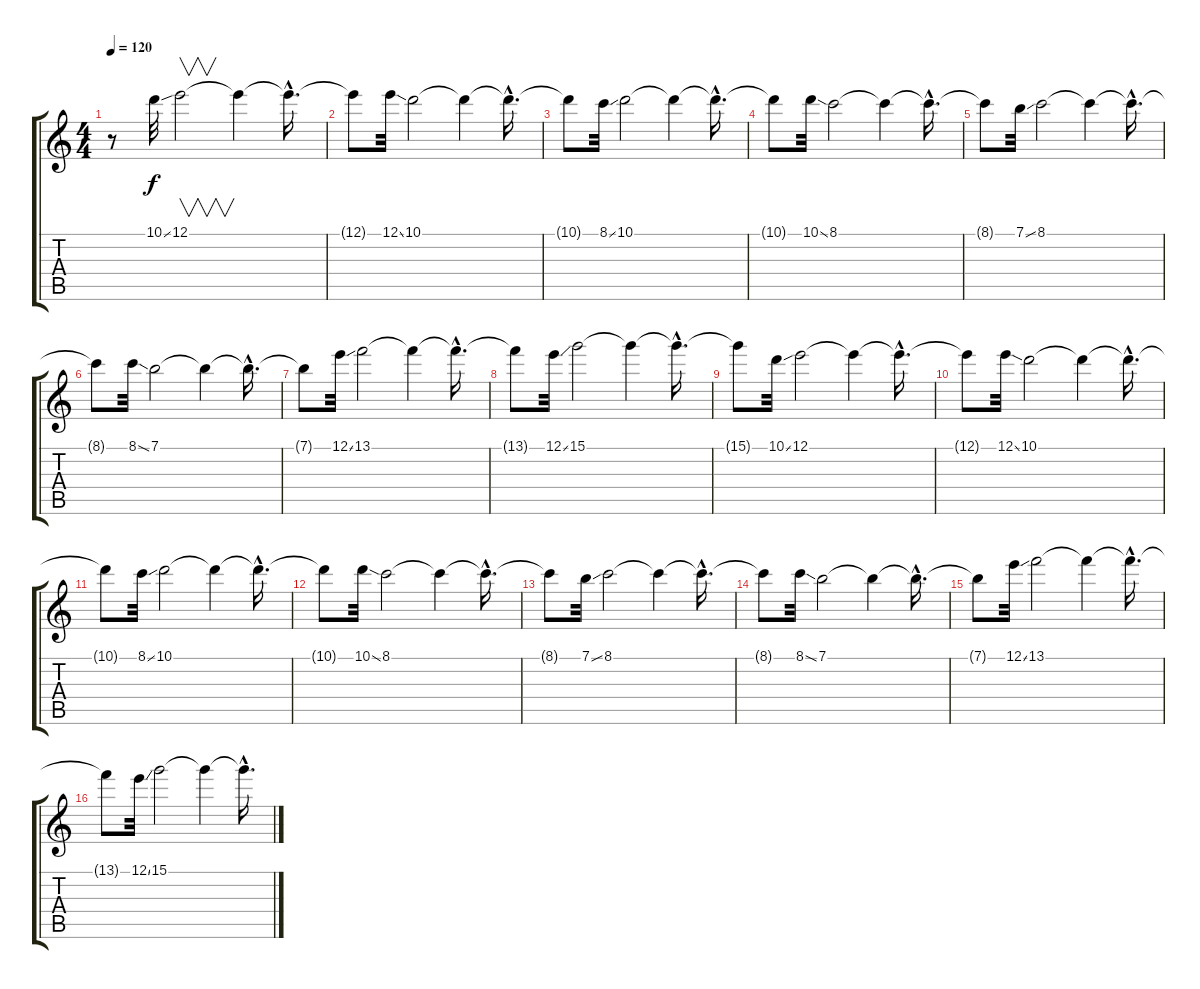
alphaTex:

\track "" {instrument distortionguitar}
\staff {score tabs}
\tuning (E4 B3 G3 D3 A2 E2) {hide}
\ts (4 4)
\tempo 120
\clef g2
\ks c
r.8{dy f instrument distortionguitar} 10.1{ss}.32 12.1.2{v} 12.1{t}.4 12.1{hac t}.16{d} |
12.1{t}.8 12.1{ss}.32 10.1.2 10.1{t}.4 10.1{hac t}.16{d} |
10.1{t}.8 8.1{ss}.32 10.1.2 10.1{t}.4 10.1{hac t}.16{d} |
10.1{t}.8 10.1{ss}.32 8.1.2 8.1{t}.4 8.1{hac t}.16{d} |
8.1{t}.8 7.1{ss}.32 8.1.2 8.1{t}.4 8.1{hac t}.16{d} |
8.1{t}.8 8.1{ss}.32 7.1.2 7.1{t}.4 7.1{hac t}.16{d} |
7.1{t}.8 12.1{ss}.32 13.1.2 13.1{t}.4 13.1{hac t}.16{d} |
13.1{t}.8 12.1{ss}.32 15.1.2 15.1{t}.4 15.1{hac t}.16{d} |
15.1{t}.8 10.1{ss}.32 12.1.2 12.1{t}.4 12.1{hac t}.16{d} |
12.1{t}.8 12.1{ss}.32 10.1.2 10.1{t}.4 10.1{hac t}.16{d} |
10.1{t}.8 8.1{ss}.32 10.1.2 10.1{t}.4 10.1{hac t}.16{d} |
10.1{t}.8 10.1{ss}.32 8.1.2 8.1{t}.4 8.1{hac t}.16{d} |
8.1{t}.8 7.1{ss}.32 8.1.2 8.1{t}.4 8.1{hac t}.16{d} |
8.1{t}.8 8.1{ss}.32 7.1.2 7.1{t}.4 7.1{hac t}.16{d} |
7.1{t}.8 12.1{ss}.32 13.1.2 13.1{t}.4 13.1{hac t}.16{d} |
13.1{t}.8 12.1{ss}.32 15.1.2 15.1{t}.4 15.1{hac t}.16{d}
